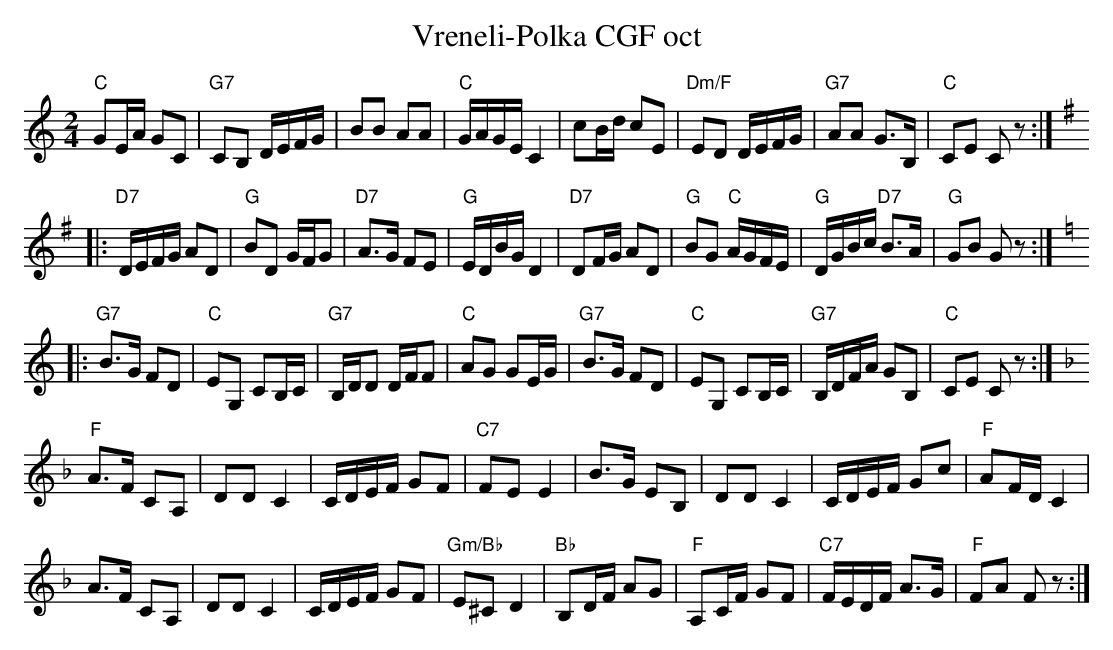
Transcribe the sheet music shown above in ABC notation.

X:1
T:Vreneli-Polka CGF oct
M:2/4
L:1/16
K:Cmaj
"C"G2EA G2C2 | "G7"C2B,2 DEFG | B2B2 A2A2 | "C"GAGE C4 | c2Bd c2E2 | "Dm/F"E2D2 DEFG | "G7"A2A2 G3B, | "C"C2E2 C2 z2 :|
K:Gmaj
|: "D7"DEFG A2D2 | "G"B2D2 GFG2 | "D7"A3G F2E2 | "G"EDBG D4 | "D7"D2FG A2D2 | "G"B2G2 "C"AGFE | "G"DGBc "D7"B3A | "G"G2B2 G2 z2 :|
K:Cmaj
|: "G7"B3G F2D2 | "C"E2G,2 C2B,C | "G7"B,DD2 DFF2 | "C"A2G2 G2EG | "G7"B3G F2D2 | "C"E2G,2 C2B,C | "G7"B,DFA G2B,2 | "C"C2E2 C2 z2 :|
K:Fmaj
"F"A3F C2A,2 | D2D2 C4 | CDEF G2F2 | "C7"F2E2 E4 | B3G E2B,2 | D2D2 C4 | CDEF G2c2 | "F"A2FD C4 |
A3F C2A,2 | D2D2 C4 | CDEF G2F2 | "Gm/Bb"E2^C2 D4 | "Bb"B,2DF A2G2 | "F"A,2CF G2F2 | "C7"FEDF A3G | "F"F2A2 F2 z2 :|
